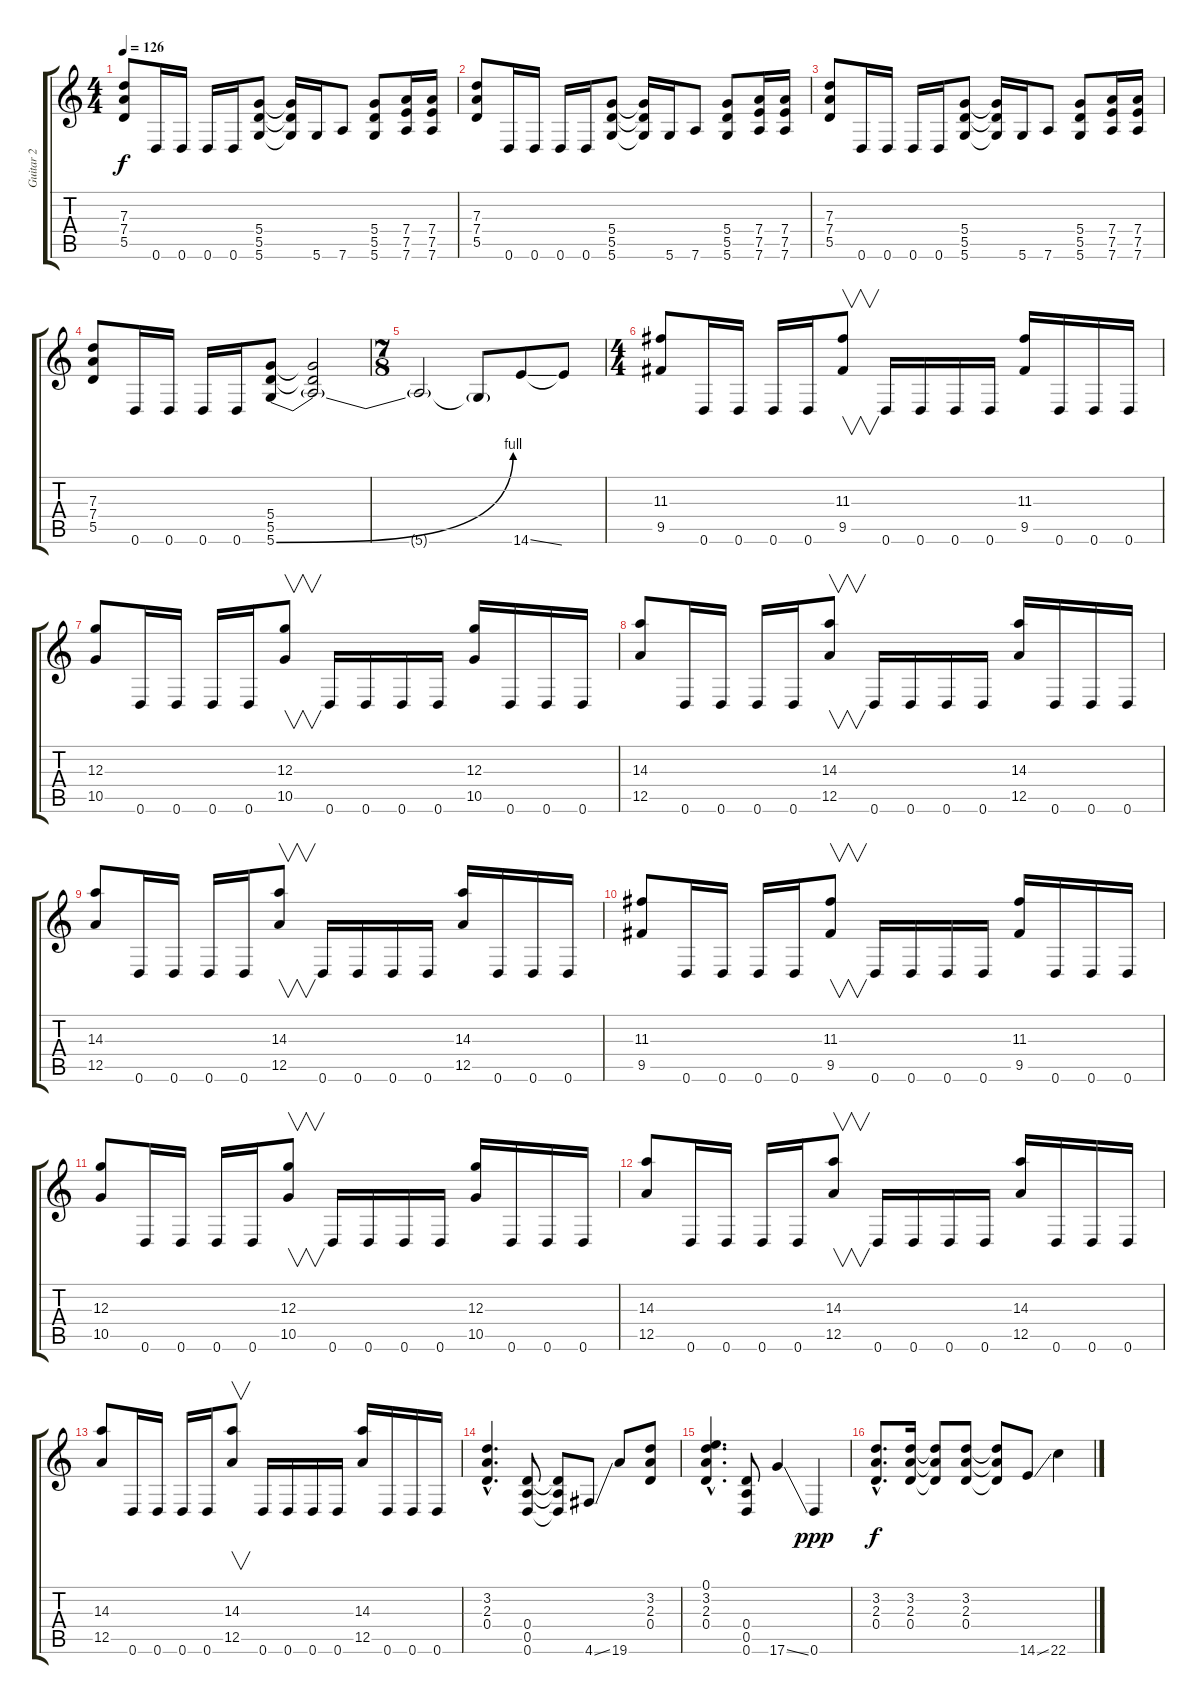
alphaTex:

\track ("Guitar 2" "Guitar 2") {instrument distortionguitar}
\staff {score tabs}
\tuning (E4 B3 G3 D3 A2 D2) {hide}
\ts (4 4)
\tempo 126
\clef g2
\ks c
(7.3 7.4 5.5).8{dy f} 0.6.16 0.6.16 0.6.16 0.6.16 (5.4 5.5 5.6).8 (5.4{t} 5.5{t} 5.6{t}).16 5.6.16 7.6.8 (5.4 5.5 5.6).8 (7.4 7.5 7.6).16 (7.4 7.5 7.6).16 |
(7.3 7.4 5.5).8 0.6.16 0.6.16 0.6.16 0.6.16 (5.4 5.5 5.6).8 (5.4{t} 5.5{t} 5.6{t}).16 5.6.16 7.6.8 (5.4 5.5 5.6).8 (7.4 7.5 7.6).16 (7.4 7.5 7.6).16 |
(7.3 7.4 5.5).8 0.6.16 0.6.16 0.6.16 0.6.16 (5.4 5.5 5.6).8 (5.4{t} 5.5{t} 5.6{t}).16 5.6.16 7.6.8 (5.4 5.5 5.6).8 (7.4 7.5 7.6).16 (7.4 7.5 7.6).16 |
(7.3 7.4 5.5).8 0.6.16 0.6.16 0.6.16 0.6.16 (5.4 5.5 5.6{be (bend 0 0 60 4)}).8 (5.4{t} 5.5{t} 5.6{t}).2 |
\ts (7 8)
5.6{t}.2 5.6{t}.8 14.6{ss}.8 14.6{t}.8 |
\ts (4 4)
(11.3 9.5).8 0.6.16 0.6.16 0.6.16 0.6.16 (11.3 9.5).8{v} 0.6.16 0.6.16 0.6.16 0.6.16 (11.3 9.5).16 0.6.16 0.6.16 0.6.16 |
(12.3 10.5).8 0.6.16 0.6.16 0.6.16 0.6.16 (12.3 10.5).8{v} 0.6.16 0.6.16 0.6.16 0.6.16 (12.3 10.5).16 0.6.16 0.6.16 0.6.16 |
(14.3 12.5).8 0.6.16 0.6.16 0.6.16 0.6.16 (14.3 12.5).8{v} 0.6.16 0.6.16 0.6.16 0.6.16 (14.3 12.5).16 0.6.16 0.6.16 0.6.16 |
(14.3 12.5).8 0.6.16 0.6.16 0.6.16 0.6.16 (14.3 12.5).8{v} 0.6.16 0.6.16 0.6.16 0.6.16 (14.3 12.5).16 0.6.16 0.6.16 0.6.16 |
(11.3 9.5).8 0.6.16 0.6.16 0.6.16 0.6.16 (11.3 9.5).8{v} 0.6.16 0.6.16 0.6.16 0.6.16 (11.3 9.5).16 0.6.16 0.6.16 0.6.16 |
(12.3 10.5).8 0.6.16 0.6.16 0.6.16 0.6.16 (12.3 10.5).8{v} 0.6.16 0.6.16 0.6.16 0.6.16 (12.3 10.5).16 0.6.16 0.6.16 0.6.16 |
(14.3 12.5).8 0.6.16 0.6.16 0.6.16 0.6.16 (14.3 12.5).8{v} 0.6.16 0.6.16 0.6.16 0.6.16 (14.3 12.5).16 0.6.16 0.6.16 0.6.16 |
(14.3 12.5).8 0.6.16 0.6.16 0.6.16 0.6.16 (14.3 12.5).8{v} 0.6.16 0.6.16 0.6.16 0.6.16 (14.3 12.5).16 0.6.16 0.6.16 0.6.16 |
(3.2{hac} 2.3{hac} 0.4{hac}).4{d} (0.4 0.5 0.6).8 (0.4{t} 0.5{t} 0.6{t}).8 4.6{ss}.8 19.6.8 (3.2 2.3 0.4).8 |
(0.1{hac} 3.2{hac} 2.3{hac} 0.4{hac}).4{d} (0.4 0.5 0.6).8 17.6{ss}.4 0.6.4{dy ppp} |
(3.2{hac} 2.3{hac} 0.4{hac}).8{d dy f} (3.2 2.3 0.4).16 (3.2{t} 2.3{t} 0.4{t}).8 (3.2 2.3 0.4).8 (3.2{t} 2.3{t} 0.4{t}).8 14.6{ss}.8 22.6{ss}.4
